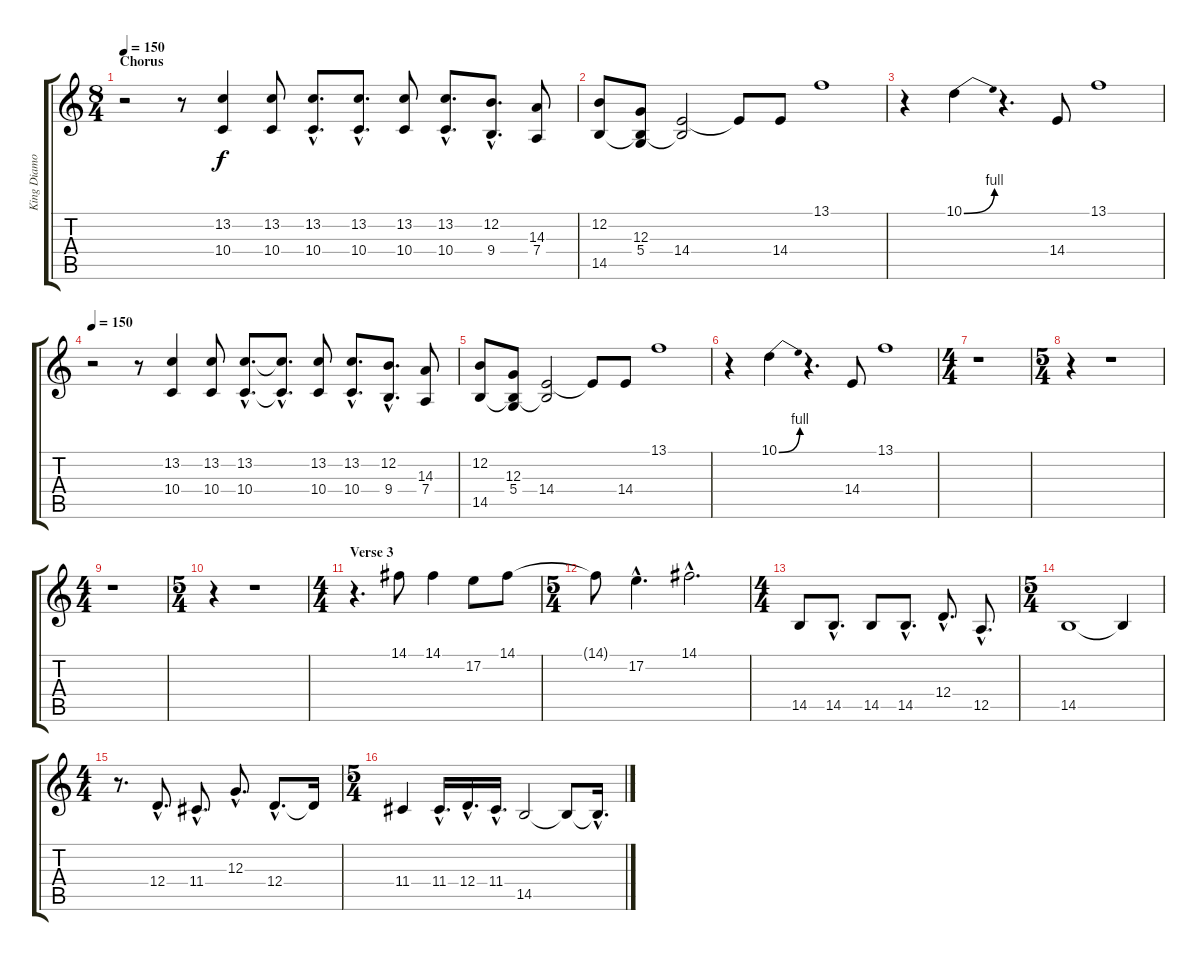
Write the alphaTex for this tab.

\track ("King Diamond - Voice" "King Diamo") {instrument cello}
\staff {score tabs}
\tuning (E4 B3 G3 D3 A2 E2) {hide}
\ts (8 4)
\section ("" "Chorus")
\tempo 150
\clef g2
\ks c
r.2{dy f} r.8 (13.2 10.4).4 (13.2 10.4).8 (13.2{hac} 10.4{hac}).8{d} (13.2{hac} 10.4{hac}).8{d} (13.2 10.4).8 (13.2{hac} 10.4{hac}).8{d} (12.2{hac} 9.4{hac}).8{d} (14.3 7.4).8 |
(12.2 14.5).8 (12.3 5.4 14.5{t}).8 (14.4 14.5{t}).2 14.4{t}.8 14.4.8 13.1.1 |
r.4 10.1{be (bend 0 0 60 4)}.4 r.4{d} 14.4.8 13.1.1 |
\tempo 150
r.2 r.8 (13.2 10.4).4 (13.2 10.4).8 (13.2{hac} 10.4{hac}).8{d} (13.2{hac t} 10.4{hac t}).8{d} (13.2 10.4).8 (13.2{hac} 10.4{hac}).8{d} (12.2{hac} 9.4{hac}).8{d} (14.3 7.4).8 |
(12.2 14.5).8 (12.3 5.4 14.5{t}).8 (14.4 14.5{t}).2 14.4{t}.8 14.4.8 13.1.1 |
r.4 10.1{be (bend 0 0 60 4)}.4 r.4{d} 14.4.8 13.1.1 |
\ts (4 4)
r.1 |
\ts (5 4)
r.4 r.1 |
\ts (4 4)
r.1 |
\ts (5 4)
r.4 r.1 |
\ts (4 4)
\section ("" "Verse 3")
r.4{d} 14.1.8 14.1.4 17.2.8 14.1.8 |
\ts (5 4)
14.1{t}.8 17.2{hac}.4{d} 14.1{hac}.2{d} |
\ts (4 4)
14.5.8 14.5{hac}.8{d} 14.5.8 14.5{hac}.8{d} 12.4{hac}.8{d} 12.5{hac}.8{d} |
\ts (5 4)
14.5.1 14.5{t}.4 |
\ts (4 4)
r.8{d} 12.4{hac}.8{d} 11.4{hac}.8{d} 12.3{hac}.8{d} 12.4{hac}.8{d} 12.4{t}.16 |
\ts (5 4)
11.4.4 11.4{hac}.16{d} 12.4{hac}.16{d} 11.4{hac}.16{d} 14.5.2 14.5{t}.8 14.5{hac t}.16{d}
